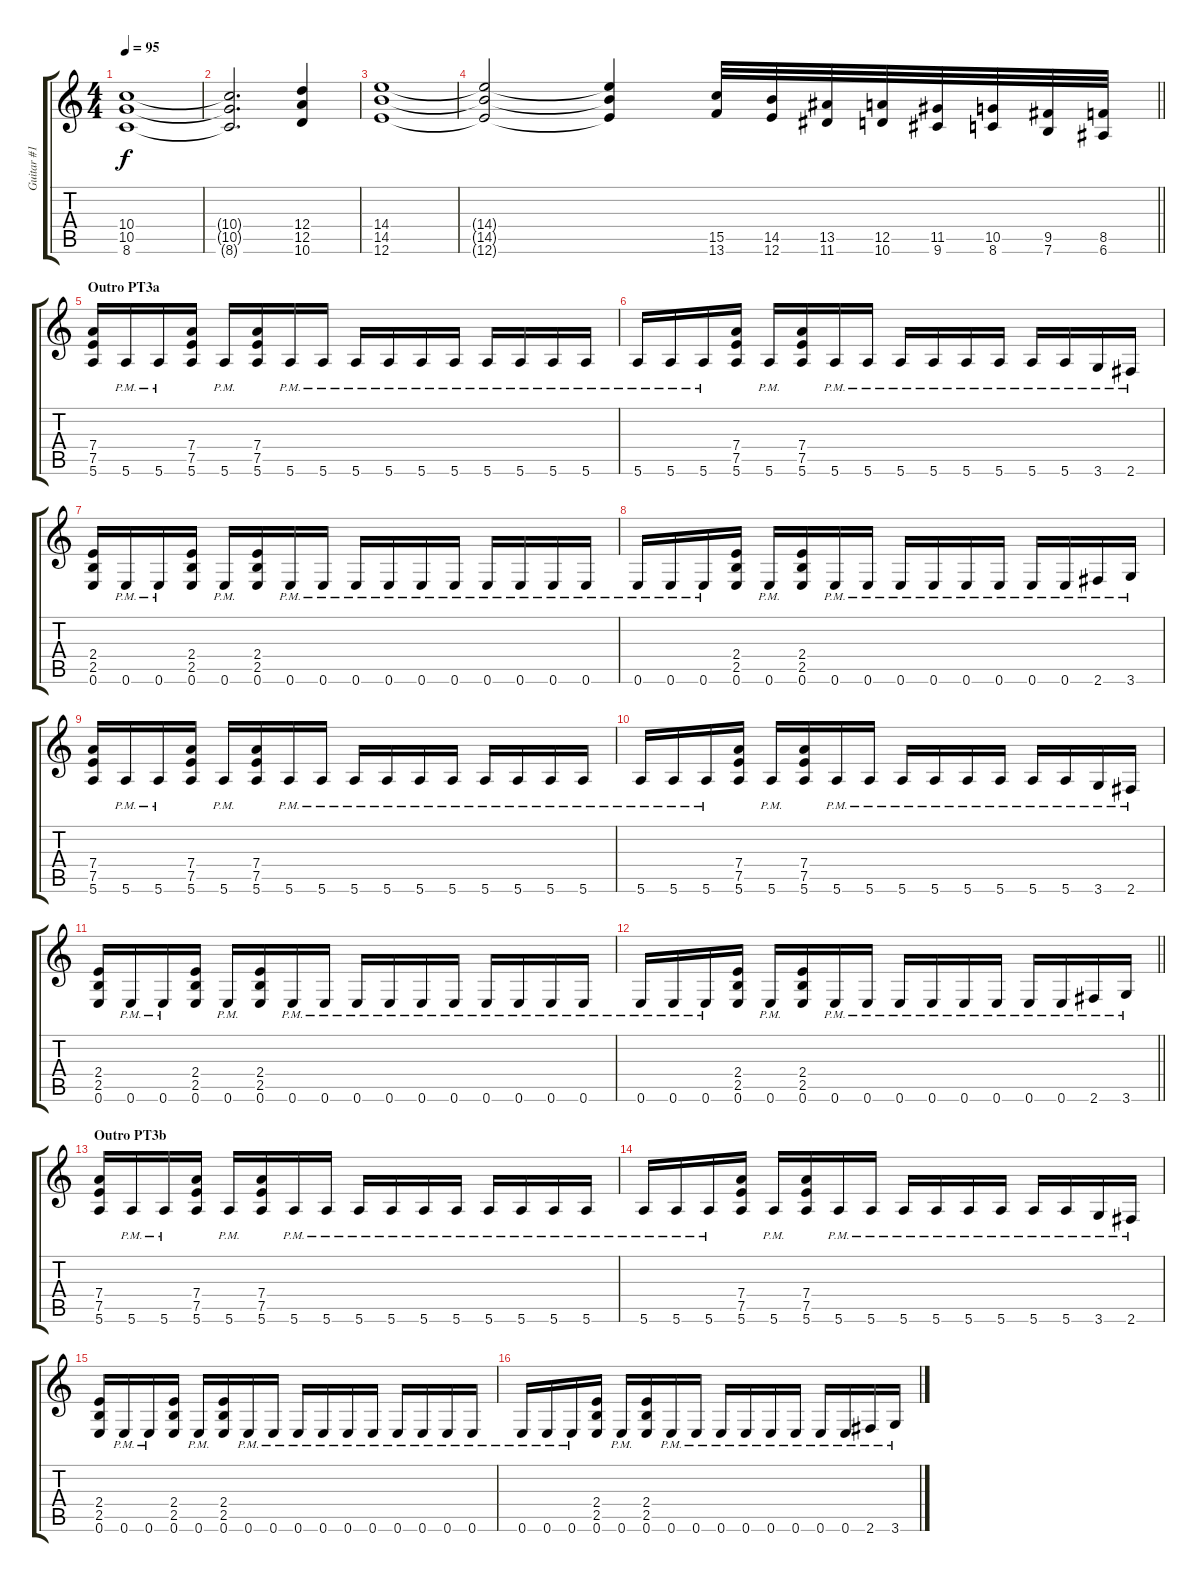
\track ("Guitar #1" "Guitar #1") {instrument distortionguitar}
\staff {score tabs}
\tuning (E4 B3 G3 D3 A2 E2) {hide}
\ts (4 4)
\tempo 95
\clef g2
\ks c
(10.4 10.5 8.6).1{dy f} |
(10.4{t} 10.5{t} 8.6{t}).2{d} (12.4 12.5 10.6).4 |
(14.4 14.5 12.6).1 |
\barLineRight lightlight
(14.4{t} 14.5{t} 12.6{t}).2 (14.4{t} 14.5{t} 12.6{t}).4 (15.5 13.6).32 (14.5 12.6).32 (13.5 11.6).32 (12.5 10.6).32 (11.5 9.6).32 (10.5 8.6).32 (9.5 7.6).32 (8.5 6.6).32 |
\section ("" "Outro PT3a")
(7.4 7.5 5.6).16 5.6{pm}.16 5.6{pm}.16 (7.4 7.5 5.6).16 5.6{pm}.16 (7.4 7.5 5.6).16 5.6{pm}.16 5.6{pm}.16 5.6{pm}.16 5.6{pm}.16 5.6{pm}.16 5.6{pm}.16 5.6{pm}.16 5.6{pm}.16 5.6{pm}.16 5.6{pm}.16 |
5.6{pm}.16 5.6{pm}.16 5.6{pm}.16 (7.4 7.5 5.6).16 5.6{pm}.16 (7.4 7.5 5.6).16 5.6{pm}.16 5.6{pm}.16 5.6{pm}.16 5.6{pm}.16 5.6{pm}.16 5.6{pm}.16 5.6{pm}.16 5.6{pm}.16 3.6{pm}.16 2.6{pm}.16 |
(2.4 2.5 0.6).16 0.6{pm}.16 0.6{pm}.16 (2.4 2.5 0.6).16 0.6{pm}.16 (2.4 2.5 0.6).16 0.6{pm}.16 0.6{pm}.16 0.6{pm}.16 0.6{pm}.16 0.6{pm}.16 0.6{pm}.16 0.6{pm}.16 0.6{pm}.16 0.6{pm}.16 0.6{pm}.16 |
0.6{pm}.16 0.6{pm}.16 0.6{pm}.16 (2.4 2.5 0.6).16 0.6{pm}.16 (2.4 2.5 0.6).16 0.6{pm}.16 0.6{pm}.16 0.6{pm}.16 0.6{pm}.16 0.6{pm}.16 0.6{pm}.16 0.6{pm}.16 0.6{pm}.16 2.6{pm}.16 3.6{pm}.16 |
(7.4 7.5 5.6).16 5.6{pm}.16 5.6{pm}.16 (7.4 7.5 5.6).16 5.6{pm}.16 (7.4 7.5 5.6).16 5.6{pm}.16 5.6{pm}.16 5.6{pm}.16 5.6{pm}.16 5.6{pm}.16 5.6{pm}.16 5.6{pm}.16 5.6{pm}.16 5.6{pm}.16 5.6{pm}.16 |
5.6{pm}.16 5.6{pm}.16 5.6{pm}.16 (7.4 7.5 5.6).16 5.6{pm}.16 (7.4 7.5 5.6).16 5.6{pm}.16 5.6{pm}.16 5.6{pm}.16 5.6{pm}.16 5.6{pm}.16 5.6{pm}.16 5.6{pm}.16 5.6{pm}.16 3.6{pm}.16 2.6{pm}.16 |
(2.4 2.5 0.6).16 0.6{pm}.16 0.6{pm}.16 (2.4 2.5 0.6).16 0.6{pm}.16 (2.4 2.5 0.6).16 0.6{pm}.16 0.6{pm}.16 0.6{pm}.16 0.6{pm}.16 0.6{pm}.16 0.6{pm}.16 0.6{pm}.16 0.6{pm}.16 0.6{pm}.16 0.6{pm}.16 |
\barLineRight lightlight
0.6{pm}.16 0.6{pm}.16 0.6{pm}.16 (2.4 2.5 0.6).16 0.6{pm}.16 (2.4 2.5 0.6).16 0.6{pm}.16 0.6{pm}.16 0.6{pm}.16 0.6{pm}.16 0.6{pm}.16 0.6{pm}.16 0.6{pm}.16 0.6{pm}.16 2.6{pm}.16 3.6{pm}.16 |
\section ("" "Outro PT3b")
(7.4 7.5 5.6).16 5.6{pm}.16 5.6{pm}.16 (7.4 7.5 5.6).16 5.6{pm}.16 (7.4 7.5 5.6).16 5.6{pm}.16 5.6{pm}.16 5.6{pm}.16 5.6{pm}.16 5.6{pm}.16 5.6{pm}.16 5.6{pm}.16 5.6{pm}.16 5.6{pm}.16 5.6{pm}.16 |
5.6{pm}.16 5.6{pm}.16 5.6{pm}.16 (7.4 7.5 5.6).16 5.6{pm}.16 (7.4 7.5 5.6).16 5.6{pm}.16 5.6{pm}.16 5.6{pm}.16 5.6{pm}.16 5.6{pm}.16 5.6{pm}.16 5.6{pm}.16 5.6{pm}.16 3.6{pm}.16 2.6{pm}.16 |
(2.4 2.5 0.6).16 0.6{pm}.16 0.6{pm}.16 (2.4 2.5 0.6).16 0.6{pm}.16 (2.4 2.5 0.6).16 0.6{pm}.16 0.6{pm}.16 0.6{pm}.16 0.6{pm}.16 0.6{pm}.16 0.6{pm}.16 0.6{pm}.16 0.6{pm}.16 0.6{pm}.16 0.6{pm}.16 |
0.6{pm}.16 0.6{pm}.16 0.6{pm}.16 (2.4 2.5 0.6).16 0.6{pm}.16 (2.4 2.5 0.6).16 0.6{pm}.16 0.6{pm}.16 0.6{pm}.16 0.6{pm}.16 0.6{pm}.16 0.6{pm}.16 0.6{pm}.16 0.6{pm}.16 2.6{pm}.16 3.6{pm}.16
